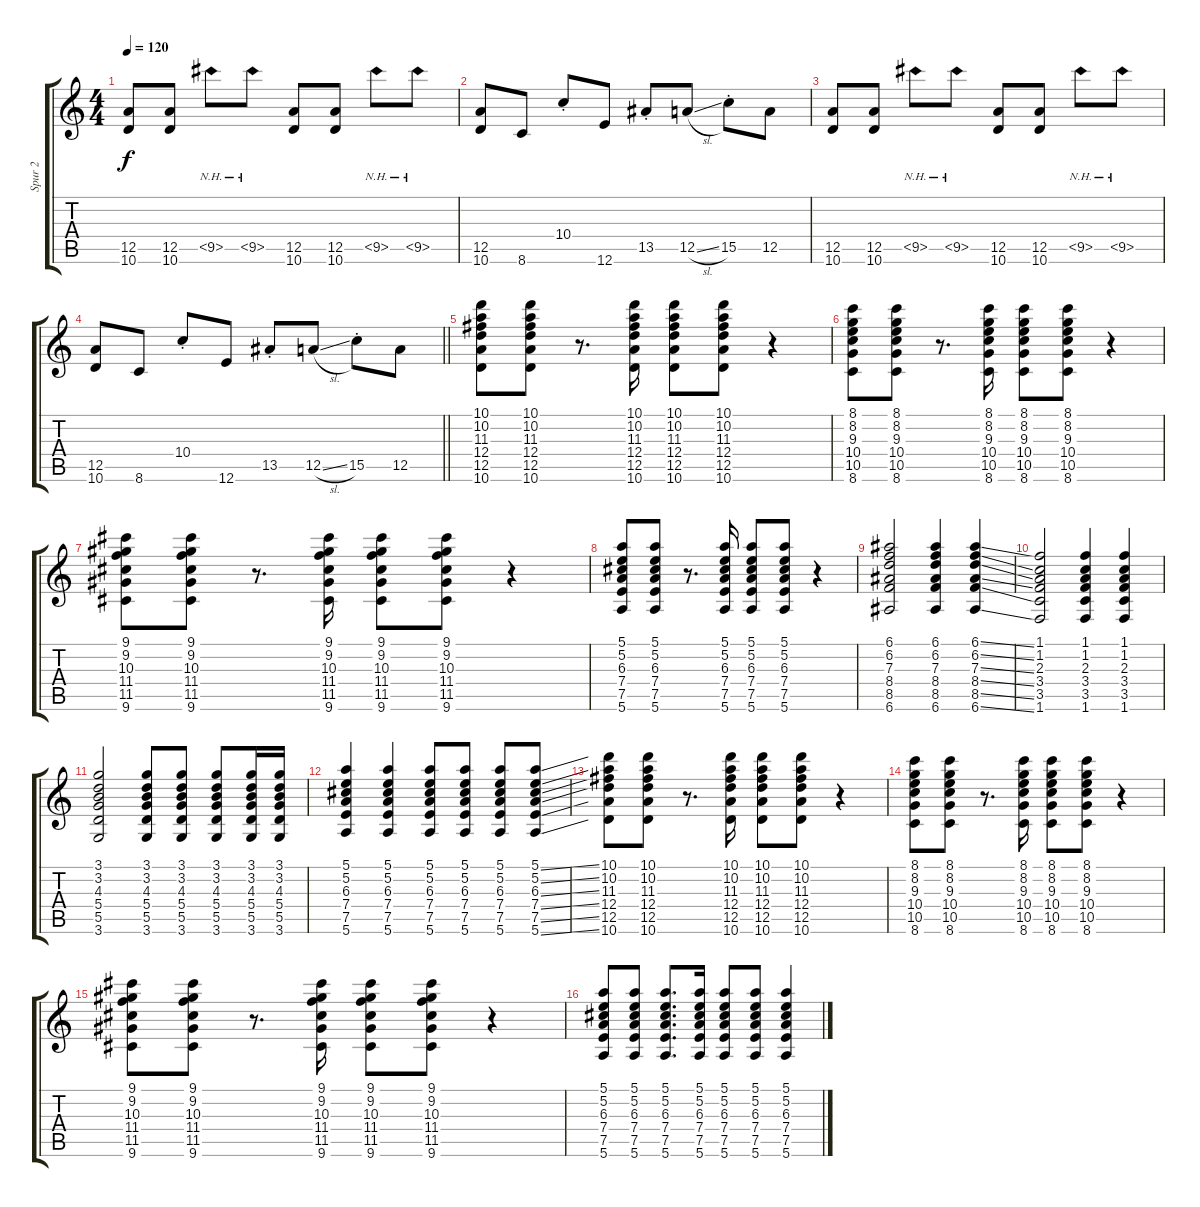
\track ("Spur 2" "Spur 2") {instrument distortionguitar}
\staff {score tabs}
\tuning (E4 B3 G3 D3 A2 E2) {hide}
\ts (4 4)
\tempo 120
\clef g2
\ks c
(12.5 10.6).8{dy f} (12.5 10.6).8 9.5{nh}.8 9.5{nh}.8 (12.5 10.6).8 (12.5 10.6).8 9.5{nh}.8 9.5{nh}.8 |
(12.5 10.6).8 8.6.8 10.4{st}.8 12.6.8 13.5{st}.8 12.5{sl}.8 15.5{st}.8 12.5.8 |
(12.5 10.6).8 (12.5 10.6).8 9.5{nh}.8 9.5{nh}.8 (12.5 10.6).8 (12.5 10.6).8 9.5{nh}.8 9.5{nh}.8 |
\barLineRight lightlight
(12.5 10.6).8 8.6.8 10.4{st}.8 12.6.8 13.5{st}.8 12.5{sl}.8 15.5{st}.8 12.5.8 |
(10.1 10.2 11.3 12.4 12.5 10.6).8 (10.1 10.2 11.3 12.4 12.5 10.6).8 r.8{d} (10.1 10.2 11.3 12.4 12.5 10.6).16 (10.1 10.2 11.3 12.4 12.5 10.6).8 (10.1 10.2 11.3 12.4 12.5 10.6).8 r.4 |
(8.1 8.2 9.3 10.4 10.5 8.6).8 (8.1 8.2 9.3 10.4 10.5 8.6).8 r.8{d} (8.1 8.2 9.3 10.4 10.5 8.6).16 (8.1 8.2 9.3 10.4 10.5 8.6).8 (8.1 8.2 9.3 10.4 10.5 8.6).8 r.4 |
(9.1 9.2 10.3 11.4 11.5 9.6).8 (9.1 9.2 10.3 11.4 11.5 9.6).8 r.8{d} (9.1 9.2 10.3 11.4 11.5 9.6).16 (9.1 9.2 10.3 11.4 11.5 9.6).8 (9.1 9.2 10.3 11.4 11.5 9.6).8 r.4 |
(5.1 5.2 6.3 7.4 7.5 5.6).8 (5.1 5.2 6.3 7.4 7.5 5.6).8 r.8{d} (5.1 5.2 6.3 7.4 7.5 5.6).16 (5.1 5.2 6.3 7.4 7.5 5.6).8 (5.1 5.2 6.3 7.4 7.5 5.6).8 r.4 |
(6.1 6.2 7.3 8.4 8.5 6.6).2 (6.1 6.2 7.3 8.4 8.5 6.6).4 (6.1{ss} 6.2{ss} 7.3{ss} 8.4{ss} 8.5{ss} 6.6{ss}).4 |
(1.1 1.2 2.3 3.4 3.5 1.6).2 (1.1 1.2 2.3 3.4 3.5 1.6).4 (1.1 1.2 2.3 3.4 3.5 1.6).4 |
(3.1 3.2 4.3 5.4 5.5 3.6).2 (3.1 3.2 4.3 5.4 5.5 3.6).8 (3.1 3.2 4.3 5.4 5.5 3.6).8 (3.1 3.2 4.3 5.4 5.5 3.6).8 (3.1 3.2 4.3 5.4 5.5 3.6).16 (3.1 3.2 4.3 5.4 5.5 3.6).16 |
(5.1 5.2 6.3 7.4 7.5 5.6).4 (5.1 5.2 6.3 7.4 7.5 5.6).4 (5.1 5.2 6.3 7.4 7.5 5.6).8 (5.1 5.2 6.3 7.4 7.5 5.6).8 (5.1 5.2 6.3 7.4 7.5 5.6).8 (5.1{ss} 5.2{ss} 6.3{ss} 7.4{ss} 7.5{ss} 5.6{ss}).8 |
(10.1 10.2 11.3 12.4 12.5 10.6).8 (10.1 10.2 11.3 12.4 12.5 10.6).8 r.8{d} (10.1 10.2 11.3 12.4 12.5 10.6).16 (10.1 10.2 11.3 12.4 12.5 10.6).8 (10.1 10.2 11.3 12.4 12.5 10.6).8 r.4 |
(8.1 8.2 9.3 10.4 10.5 8.6).8 (8.1 8.2 9.3 10.4 10.5 8.6).8 r.8{d} (8.1 8.2 9.3 10.4 10.5 8.6).16 (8.1 8.2 9.3 10.4 10.5 8.6).8 (8.1 8.2 9.3 10.4 10.5 8.6).8 r.4 |
(9.1 9.2 10.3 11.4 11.5 9.6).8 (9.1 9.2 10.3 11.4 11.5 9.6).8 r.8{d} (9.1 9.2 10.3 11.4 11.5 9.6).16 (9.1 9.2 10.3 11.4 11.5 9.6).8 (9.1 9.2 10.3 11.4 11.5 9.6).8 r.4 |
(5.1 5.2 6.3 7.4 7.5 5.6).8 (5.1 5.2 6.3 7.4 7.5 5.6).8 (5.1 5.2 6.3 7.4 7.5 5.6).8{d} (5.1 5.2 6.3 7.4 7.5 5.6).16 (5.1 5.2 6.3 7.4 7.5 5.6).8 (5.1 5.2 6.3 7.4 7.5 5.6).8 (5.1 5.2 6.3 7.4 7.5 5.6).4
